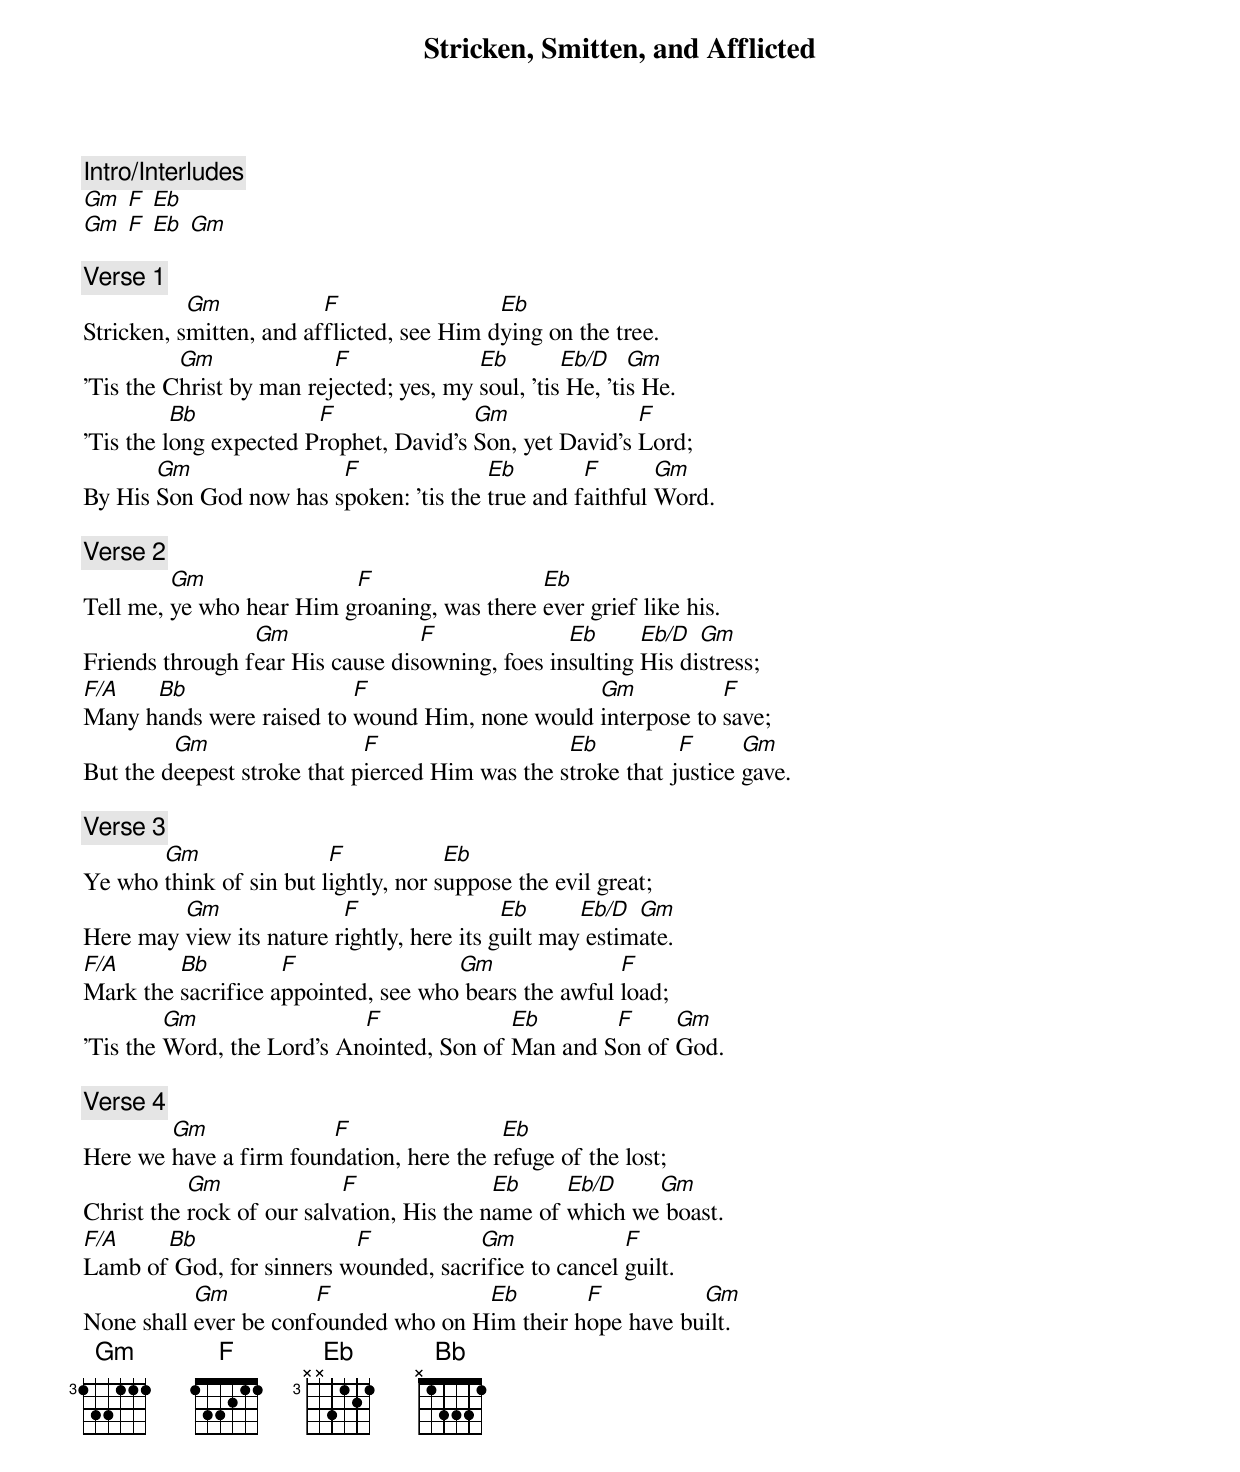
{title:Stricken, Smitten, and Afflicted}
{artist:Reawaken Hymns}
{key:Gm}
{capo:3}

{comment:Intro/Interludes}
[Gm] [F] [Eb]
[Gm] [F] [Eb] [Gm]

{comment:Verse 1}
Stricken, s[Gm]mitten, and af[F]flicted, see Him d[Eb]ying on the tree.
'Tis the C[Gm]hrist by man rej[F]ected; yes, my [Eb]soul, 'tis[Eb/D] He, 'ti[Gm]s He.
'Tis the l[Bb]ong expected P[F]rophet, David's [Gm]Son, yet David's [F]Lord;
By His [Gm]Son God now has s[F]poken: 'tis the [Eb]true and f[F]aithful [Gm]Word.

{comment:Verse 2}
Tell me, [Gm]ye who hear Him g[F]roaning, was there [Eb]ever grief like his.
Friends through f[Gm]ear His cause dis[F]owning, foes in[Eb]sulting [Eb/D]His di[Gm]stress;
[F/A]Many h[Bb]ands were raised to [F]wound Him, none would [Gm]interpose to [F]save;
But the d[Gm]eepest stroke that p[F]ierced Him was the s[Eb]troke that j[F]ustice [Gm]gave.

{comment:Verse 3}
Ye who [Gm]think of sin but l[F]ightly, nor s[Eb]uppose the evil great;
Here may [Gm]view its nature r[F]ightly, here its g[Eb]uilt may[Eb/D] estim[Gm]ate.
[F/A]Mark the [Bb]sacrifice a[F]ppointed, see who[Gm] bears the awful [F]load;
'Tis the [Gm]Word, the Lord's An[F]ointed, Son of [Eb]Man and S[F]on of [Gm]God.

{comment:Verse 4}
Here we [Gm]have a firm foun[F]dation, here the r[Eb]efuge of the lost;
Christ the [Gm]rock of our salv[F]ation, His the n[Eb]ame of [Eb/D]which we[Gm] boast.
[F/A]Lamb of[Bb] God, for sinners w[F]ounded, sacr[Gm]ifice to cancel [F]guilt.
None shall [Gm]ever be conf[F]ounded who on H[Eb]im their h[F]ope have bu[Gm]ilt.
